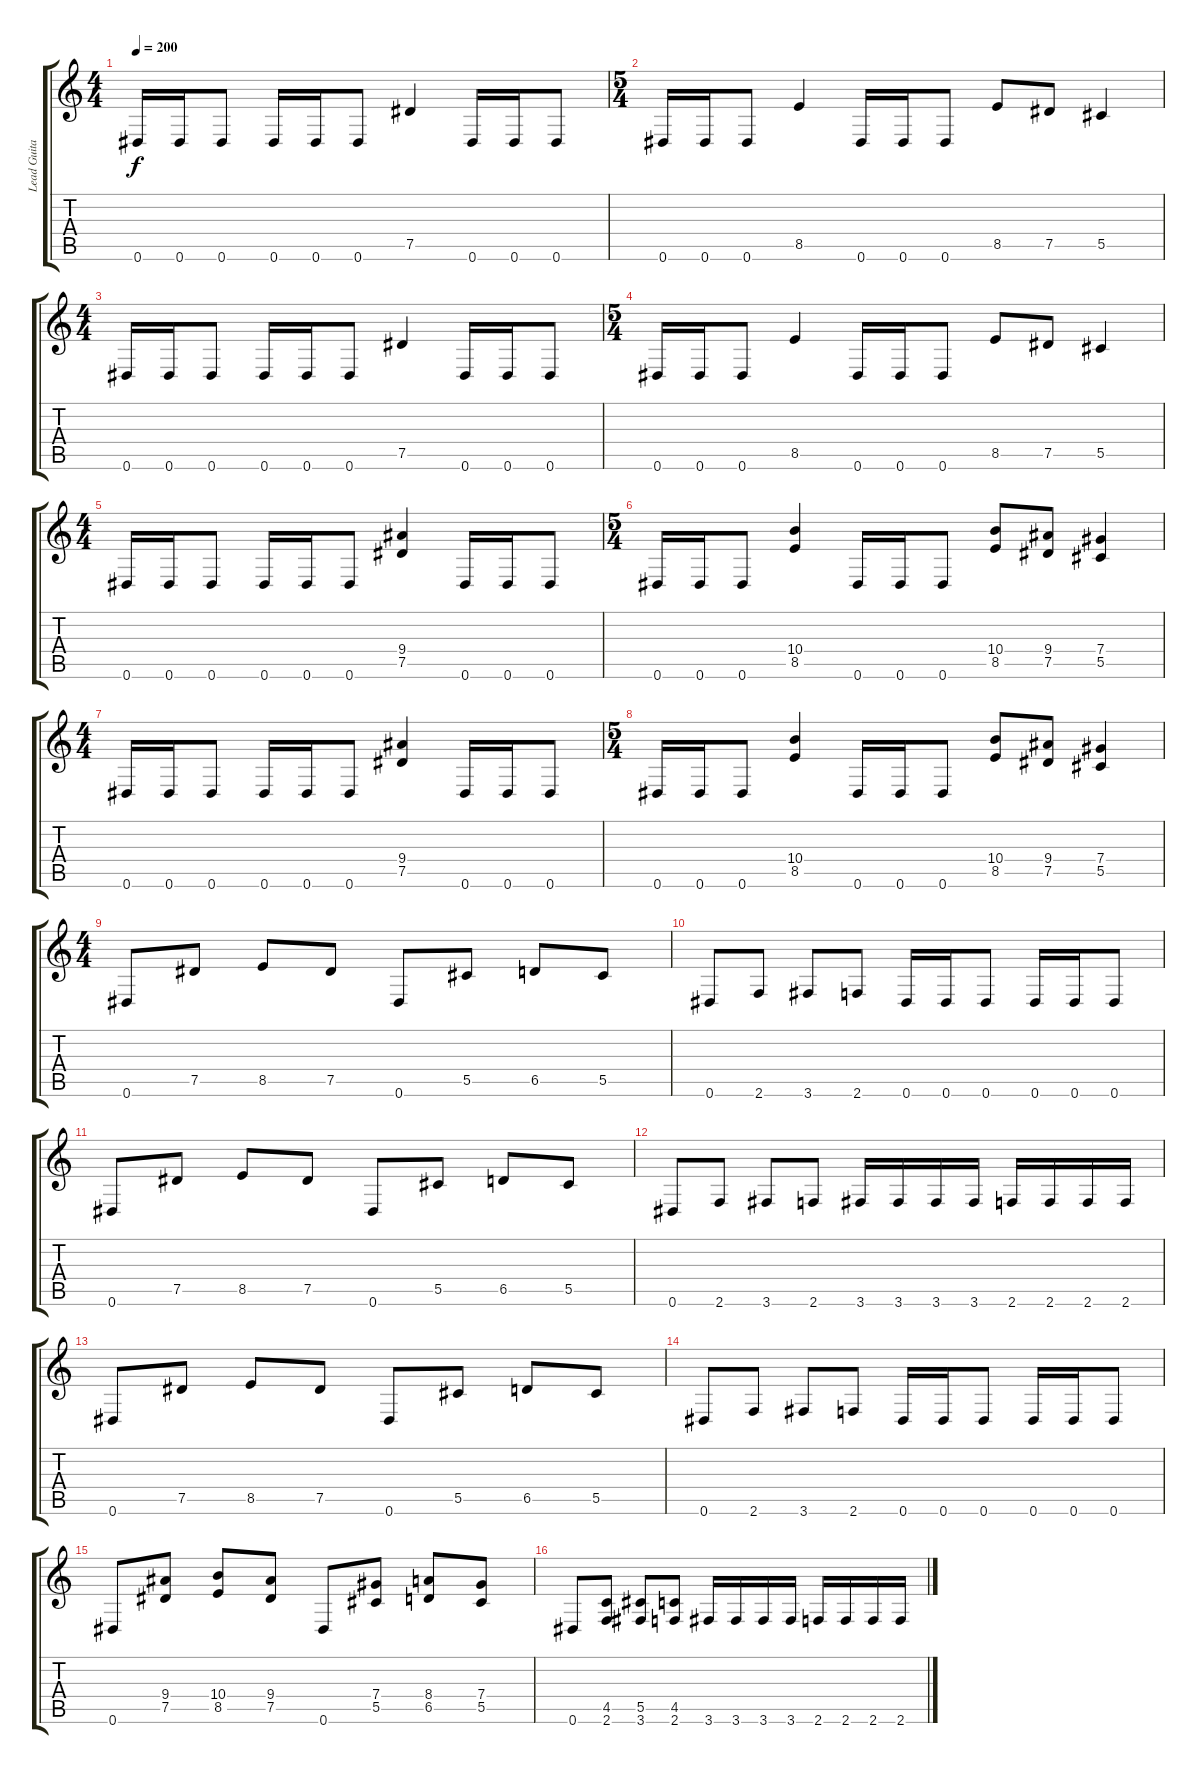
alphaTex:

\track ("Lead Guitar" "Lead Guita") {instrument overdrivenguitar}
\staff {score tabs}
\tuning (Eb4 Bb3 Gb3 Db3 Ab2 Eb2) {hide}
\ts (4 4)
\tempo 200
\clef g2
\ks c
0.6.16{dy f} 0.6.16 0.6.8 0.6.16 0.6.16 0.6.8 7.5.4 0.6.16 0.6.16 0.6.8 |
\ts (5 4)
0.6.16 0.6.16 0.6.8 8.5.4 0.6.16 0.6.16 0.6.8 8.5.8 7.5.8 5.5.4 |
\ts (4 4)
0.6.16 0.6.16 0.6.8 0.6.16 0.6.16 0.6.8 7.5.4 0.6.16 0.6.16 0.6.8 |
\ts (5 4)
0.6.16 0.6.16 0.6.8 8.5.4 0.6.16 0.6.16 0.6.8 8.5.8 7.5.8 5.5.4 |
\ts (4 4)
0.6.16 0.6.16 0.6.8 0.6.16 0.6.16 0.6.8 (9.4 7.5).4 0.6.16 0.6.16 0.6.8 |
\ts (5 4)
0.6.16 0.6.16 0.6.8 (10.4 8.5).4 0.6.16 0.6.16 0.6.8 (10.4 8.5).8 (9.4 7.5).8 (7.4 5.5).4 |
\ts (4 4)
0.6.16 0.6.16 0.6.8 0.6.16 0.6.16 0.6.8 (9.4 7.5).4 0.6.16 0.6.16 0.6.8 |
\ts (5 4)
0.6.16 0.6.16 0.6.8 (10.4 8.5).4 0.6.16 0.6.16 0.6.8 (10.4 8.5).8 (9.4 7.5).8 (7.4 5.5).4 |
\ts (4 4)
0.6.8 7.5.8 8.5.8 7.5.8 0.6.8 5.5.8 6.5.8 5.5.8 |
0.6.8 2.6.8 3.6.8 2.6.8 0.6.16 0.6.16 0.6.8 0.6.16 0.6.16 0.6.8 |
0.6.8 7.5.8 8.5.8 7.5.8 0.6.8 5.5.8 6.5.8 5.5.8 |
0.6.8 2.6.8 3.6.8 2.6.8 3.6.16 3.6.16 3.6.16 3.6.16 2.6.16 2.6.16 2.6.16 2.6.16 |
0.6.8 7.5.8 8.5.8 7.5.8 0.6.8 5.5.8 6.5.8 5.5.8 |
0.6.8 2.6.8 3.6.8 2.6.8 0.6.16 0.6.16 0.6.8 0.6.16 0.6.16 0.6.8 |
0.6.8 (9.4 7.5).8 (10.4 8.5).8 (9.4 7.5).8 0.6.8 (7.4 5.5).8 (8.4 6.5).8 (7.4 5.5).8 |
0.6.8 (4.5 2.6).8 (5.5 3.6).8 (4.5 2.6).8 3.6.16 3.6.16 3.6.16 3.6.16 2.6.16 2.6.16 2.6.16 2.6.16
